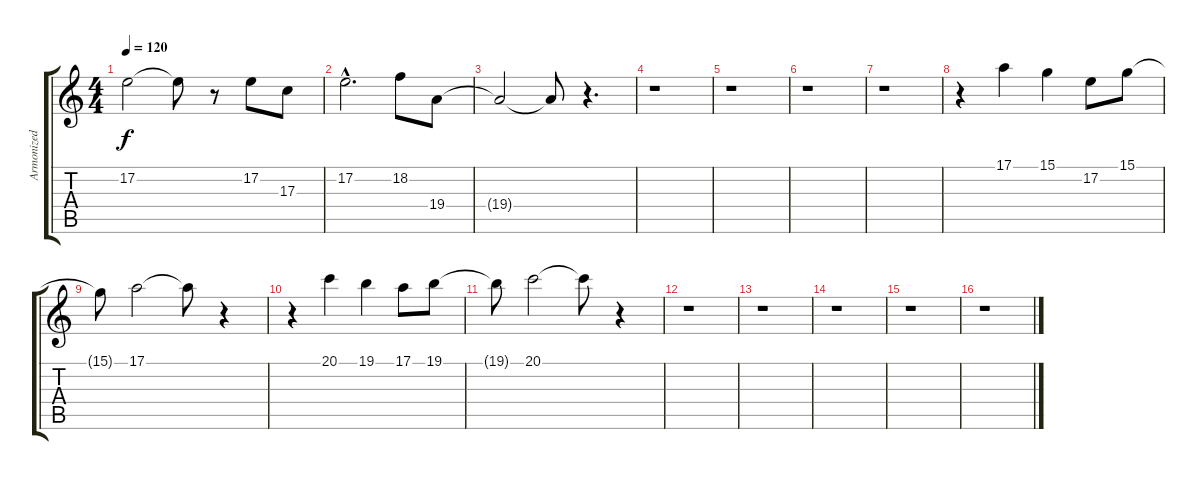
\track ("Armonized vocals" "Armonized ") {instrument oboe}
\staff {score tabs}
\tuning (E4 B3 G3 D3 A2 E2) {hide}
\ts (4 4)
\tempo 120
\clef g2
\ks c
17.2{t}.2{dy f} 17.2{t}.8 r.8 17.2.8 17.3.8 |
17.2{hac}.2{d} 18.2.8 19.4.8 |
19.4{t}.2 19.4{t}.8 r.4{d} |
r.1 |
r.1 |
r.1 |
r.1 |
r.4 17.1.4 15.1.4 17.2.8 15.1.8 |
15.1{t}.8 17.1.2 17.1{t}.8 r.4 |
r.4 20.1.4 19.1.4 17.1.8 19.1.8 |
19.1{t}.8 20.1.2 20.1{t}.8 r.4 |
r.1 |
r.1 |
r.1 |
r.1 |
r.1
